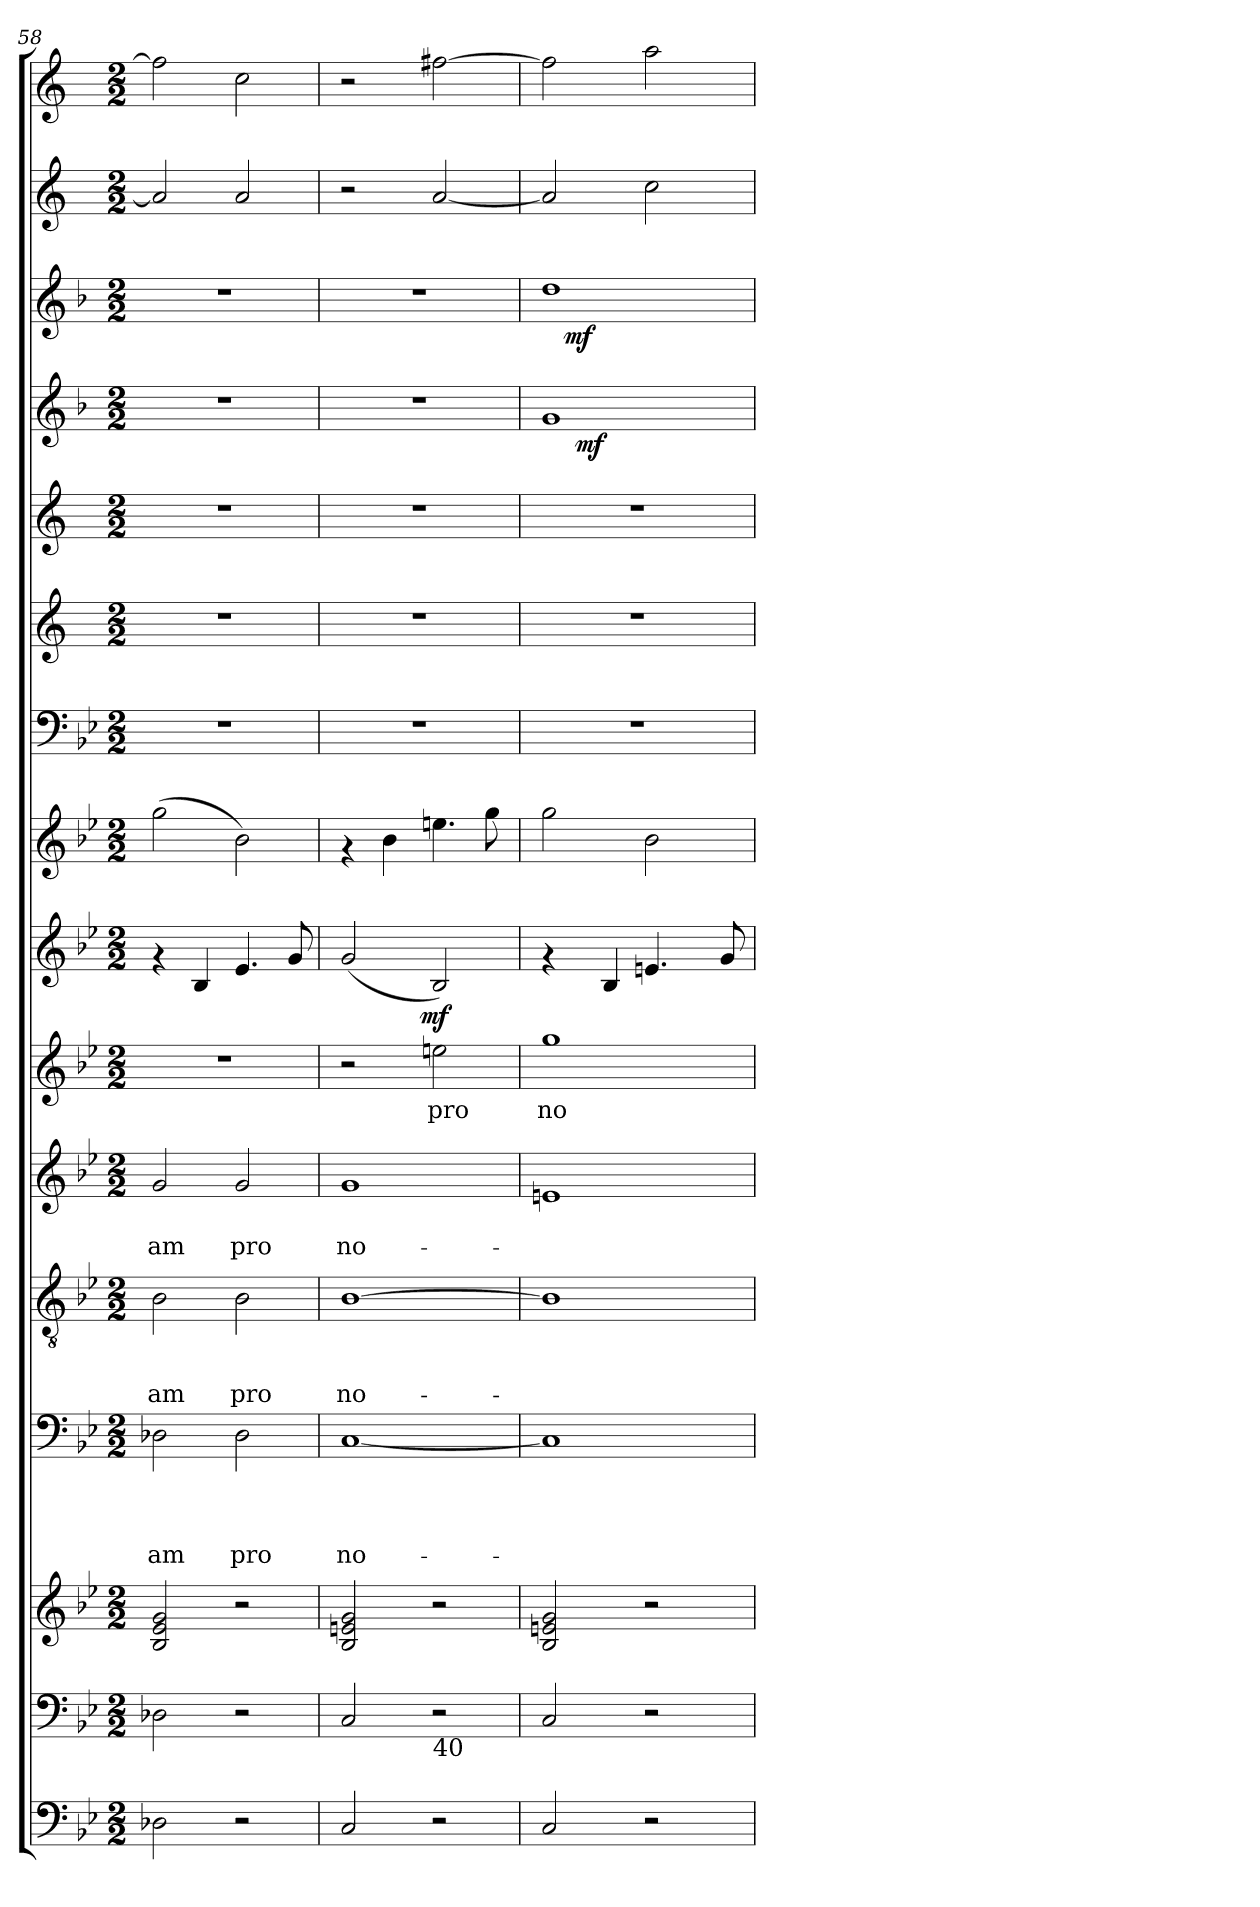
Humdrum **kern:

**kern	**kern	**kern	**kern	**text	**text	**text	**text	**kern	**text	**text	**text	**kern	**text	**text	**kern	**text	**dynam	**kern	**kern	**kern	**kern	**kern	**kern	**dynam	**kern	**dynam	**kern	**kern
*part15	*part14	*part14	*part13	*part13	*part13	*part13	*part13	*part12	*part12	*part12	*part12	*part11	*part11	*part11	*part10	*part10	*part10	*part9	*part8	*part7	*part6	*part5	*part4	*part4	*part3	*part3	*part2	*part1
*staff16	*staff15	*staff14	*staff13	*staff13	*staff13	*staff13	*staff13	*staff12	*staff12	*staff12	*staff12	*staff11	*staff11	*staff11	*staff10	*staff10	*staff10	*staff9	*staff8	*staff7	*staff6	*staff5	*staff4	*staff4	*staff3	*staff3	*staff2	*staff1
*clefF4	*clefF4	*clefG2	*clefF4	*	*	*	*	*clefGv2	*	*	*	*clefG2	*	*	*clefG2	*	*	*clefG2	*clefG2	*clefF4	*clefG2	*clefG2	*clefG2	*	*clefG2	*	*clefG2	*clefG2
*	*	*	*	*	*	*	*	*	*	*	*	*	*	*	*	*	*	*	*	*	*ITrd1c2	*ITrd1c2	*ITrd-3c-5	*	*ITrd-3c-5	*	*ITrd1c2	*ITrd1c2
*k[b-e-]	*k[b-e-]	*k[b-e-]	*k[b-e-]	*	*	*	*	*k[b-e-]	*	*	*	*k[b-e-]	*	*	*k[b-e-]	*	*	*k[b-e-]	*k[b-e-]	*k[b-e-]	*k[b-e-]	*k[b-e-]	*k[b-e-]	*	*k[b-e-]	*	*k[b-e-]	*k[b-e-]
*B-:	*B-:	*B-:	*B-:	*	*	*	*	*B-:	*	*	*	*B-:	*	*	*B-:	*	*	*B-:	*B-:	*B-:	*B-:	*B-:	*B-:	*	*B-:	*	*B-:	*B-:
*M2/2	*M2/2	*M2/2	*M2/2	*	*	*	*	*M2/2	*	*	*	*M2/2	*	*	*M2/2	*	*	*M2/2	*M2/2	*M2/2	*M2/2	*M2/2	*M2/2	*	*M2/2	*	*M2/2	*M2/2
=58	=58	=58	=58	=58	=58	=58	=58	=58	=58	=58	=58	=58	=58	=58	=58	=58	=58	=58	=58	=58	=58	=58	=58	=58	=58	=58	=58	=58
!	!	!	!	!	!	!	!LO:LY:b	!	!	!	!LO:LY:b	!	!	!LO:LY:b	!	!	!	!	!	!	!	!	!	!	!	!	!	!
2D-X\	2D-X\	2B-/ 2e-/ 2g/	2D-X\	.	.	.	-am	2B-\	.	.	-am	2g/	.	-am	1r	.	.	4rf	(>2gg\	1r	1r	1r	1r	.	1r	.	2g/]	2ee-\]
.	.	.	.	.	.	.	.	.	.	.	.	.	.	.	.	.	.	4B-/	.	.	.	.	.	.	.	.	.	.
!	!	!	!	!	!	!	!LO:LY:b	!	!	!	!LO:LY:b	!	!	!LO:LY:b	!	!	!	!	!	!	!	!	!	!	!	!	!	!
2r	2r	2r	2D-\	.	.	.	pro	2B-\	.	.	pro	2g/	.	pro	.	.	.	4.e-/	2b-\)	.	.	.	.	.	.	.	2g/	2b-\
.	.	.	.	.	.	.	.	.	.	.	.	.	.	.	.	.	.	8g/	.	.	.	.	.	.	.	.	.	.
=59	=59	=59	=59	=59	=59	=59	=59	=59	=59	=59	=59	=59	=59	=59	=59	=59	=59	=59	=59	=59	=59	=59	=59	=59	=59	=59	=59	=59
!	!	!	!	!	!	!	!LO:LY:b	!	!	!	!LO:LY:b	!	!	!LO:LY:b	!	!	!	!	!	!	!	!	!	!	!	!	!	!
*	*	*	*	*	*	*	*	*	*	*	*	*	*	*	*^	*	*	*	*	*	*	*	*	*	*	*	*	*
2C/	2C/	2B-/ 2en/ 2g/	[<1C	.	.	.	no-	[>1B-	.	.	no-	1g	.	no-	2r	4...ryy	.	.	(<2g/	4rf	1r	1r	1r	1r	.	1r	.	2r	2r
.	.	.	.	.	.	.	.	.	.	.	.	.	.	.	.	.	.	.	.	4b-\	.	.	.	.	.	.	.	.	.
!	!	!	!	!	!	!	!	!	!	!	!	!	!	!	!	!	!	!LO:DY:a	!	!	!	!	!	!	!	!	!	!	!
.	.	.	.	.	.	.	.	.	.	.	.	.	.	.	.	2ryy	.	mf	.	.	.	.	.	.	.	.	.	.	.
!	!LO:TX:b:t=40	!	!	!	!	!	!	!	!	!	!	!	!	!	!	!	!	!	!	!	!	!	!	!	!	!	!	!	!
!	!	!	!	!	!	!	!	!	!	!	!	!	!	!	!	!	!LO:LY:b	!	!	!	!	!	!	!	!	!	!	!	!
2r	2r	2r	.	.	.	.	.	.	.	.	.	.	.	.	2een\	.	pro	.	2B-/)	4.een\	.	.	.	.	.	.	.	[<2g/	[>2een\
.	.	.	.	.	.	.	.	.	.	.	.	.	.	.	.	.	.	.	.	8gg\	.	.	.	.	.	.	.	.	.
.	.	.	.	.	.	.	.	.	.	.	.	.	.	.	.	32ryy	.	.	.	.	.	.	.	.	.	.	.	.	.
=60	=60	=60	=60	=60	=60	=60	=60	=60	=60	=60	=60	=60	=60	=60	=60	=60	=60	=60	=60	=60	=60	=60	=60	=60	=60	=60	=60	=60	=60
!	!	!	!	!	!	!	!	!	!	!	!	!	!	!	!	!	!LO:LY:b	!	!	!	!	!	!	!	!	!	!	!	!
*	*	*	*	*	*	*	*	*	*	*	*	*	*	*	*v	*v	*	*	*	*	*	*	*	*^	*	*^	*	*	*
2C/	2C/	2B-/ 2en/ 2g/	1C]	.	.	.	.	1B-]	.	.	.	1en	.	.	1gg	no-	.	4rf	2gg\	1r	1r	1r	1cc	8ryy	.	1gg	16.ryy	.	2g/]	2ee\]
!	!	!	!	!	!	!	!	!	!	!	!	!	!	!	!	!	!	!	!	!	!	!	!	!	!	!	!	!LO:DY:b	!	!
.	.	.	.	.	.	.	.	.	.	.	.	.	.	.	.	.	.	.	.	.	.	.	.	.	.	.	2ryy	mf	.	.
!	!	!	!	!	!	!	!	!	!	!	!	!	!	!	!	!	!	!	!	!	!	!	!	!	!LO:DY:b	!	!	!	!	!
.	.	.	.	.	.	.	.	.	.	.	.	.	.	.	.	.	.	.	.	.	.	.	.	2..ryy	mf	.	.	.	.	.
.	.	.	.	.	.	.	.	.	.	.	.	.	.	.	.	.	.	4B-/	.	.	.	.	.	.	.	.	.	.	.	.
2r	2r	2r	.	.	.	.	.	.	.	.	.	.	.	.	.	.	.	4.en/	2b-\	.	.	.	.	.	.	.	.	.	2b-\	2gg\
.	.	.	.	.	.	.	.	.	.	.	.	.	.	.	.	.	.	.	.	.	.	.	.	.	.	.	4ryy	.	.	.
.	.	.	.	.	.	.	.	.	.	.	.	.	.	.	.	.	.	.	.	.	.	.	.	.	.	.	8ryy	.	.	.
.	.	.	.	.	.	.	.	.	.	.	.	.	.	.	.	.	.	8g/	.	.	.	.	.	.	.	.	.	.	.	.
.	.	.	.	.	.	.	.	.	.	.	.	.	.	.	.	.	.	.	.	.	.	.	.	.	.	.	32ryy	.	.	.
*	*	*	*	*	*	*	*	*	*	*	*	*	*	*	*	*	*	*	*	*	*	*	*v	*v	*	*	*	*	*	*
*	*	*	*	*	*	*	*	*	*	*	*	*	*	*	*	*	*	*	*	*	*	*	*	*	*v	*v	*	*	*
=	=	=	=	=	=	=	=	=	=	=	=	=	=	=	=	=	=	=	=	=	=	=	=	=	=	=	=	=
*-	*-	*-	*-	*-	*-	*-	*-	*-	*-	*-	*-	*-	*-	*-	*-	*-	*-	*-	*-	*-	*-	*-	*-	*-	*-	*-	*-	*-
